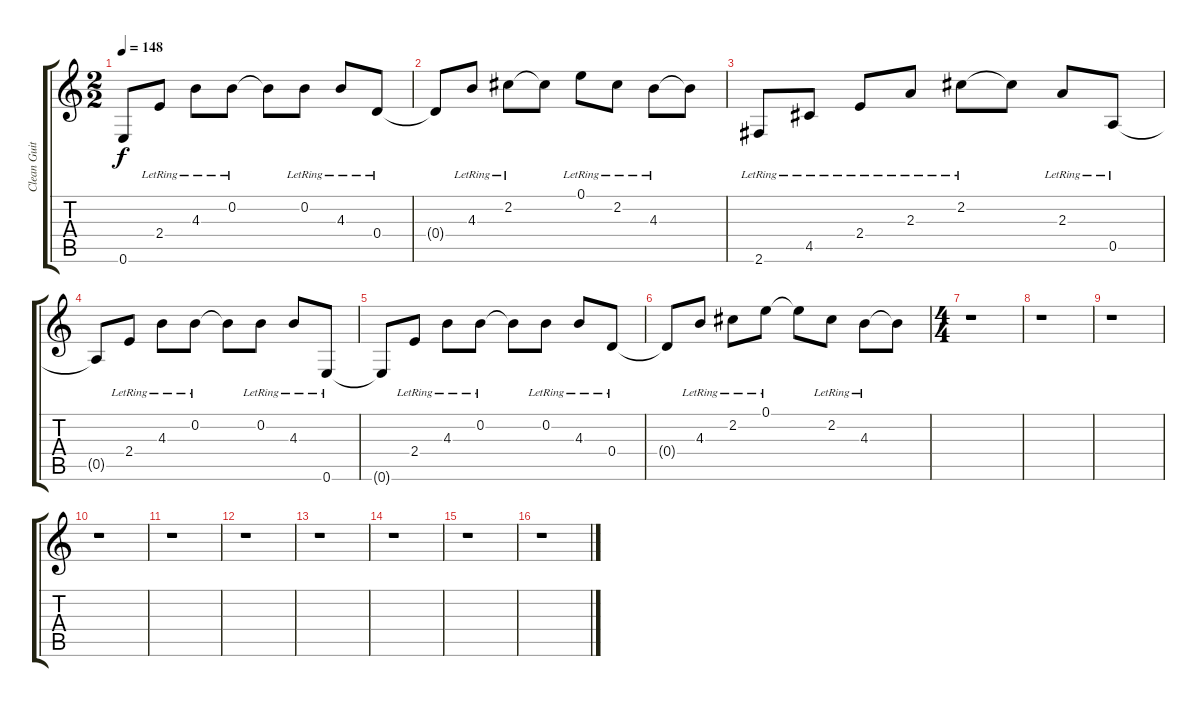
\track ("Clean Guitar" "Clean Guit") {instrument acousticguitarsteel}
\staff {score tabs}
\tuning (E4 B3 G3 D3 A2 E2) {hide}
\ts (2 2)
\tempo 148
\clef g2
\ks c
0.6{t}.8{dy f} 2.4{lr}.8 4.3{lr}.8 0.2{lr}.8 0.2{t}.8 0.2{lr}.8 4.3{lr}.8 0.4{lr}.8 |
0.4{t}.8 4.3{lr}.8 2.2{lr}.8 2.2{t}.8 0.1{lr}.8 2.2{lr}.8 4.3{lr}.8 4.3{t}.8 |
2.6{lr}.8 4.5{lr}.8 2.4{lr}.8 2.3{lr}.8 2.2{lr}.8 2.2{t}.8 2.3{lr}.8 0.5{lr}.8 |
0.5{t}.8 2.4{lr}.8 4.3{lr}.8 0.2{lr}.8 0.2{t}.8 0.2{lr}.8 4.3{lr}.8 0.6{lr}.8 |
0.6{t}.8 2.4{lr}.8 4.3{lr}.8 0.2{lr}.8 0.2{t}.8 0.2{lr}.8 4.3{lr}.8 0.4{lr}.8 |
0.4{t}.8 4.3{lr}.8 2.2{lr}.8 0.1{lr}.8 0.1{t}.8 2.2{lr}.8 4.3{lr}.8 4.3{t}.8 |
\ts (4 4)
r.1 |
r.1 |
r.1 |
r.1 |
r.1 |
r.1 |
r.1 |
r.1 |
r.1 |
r.1
